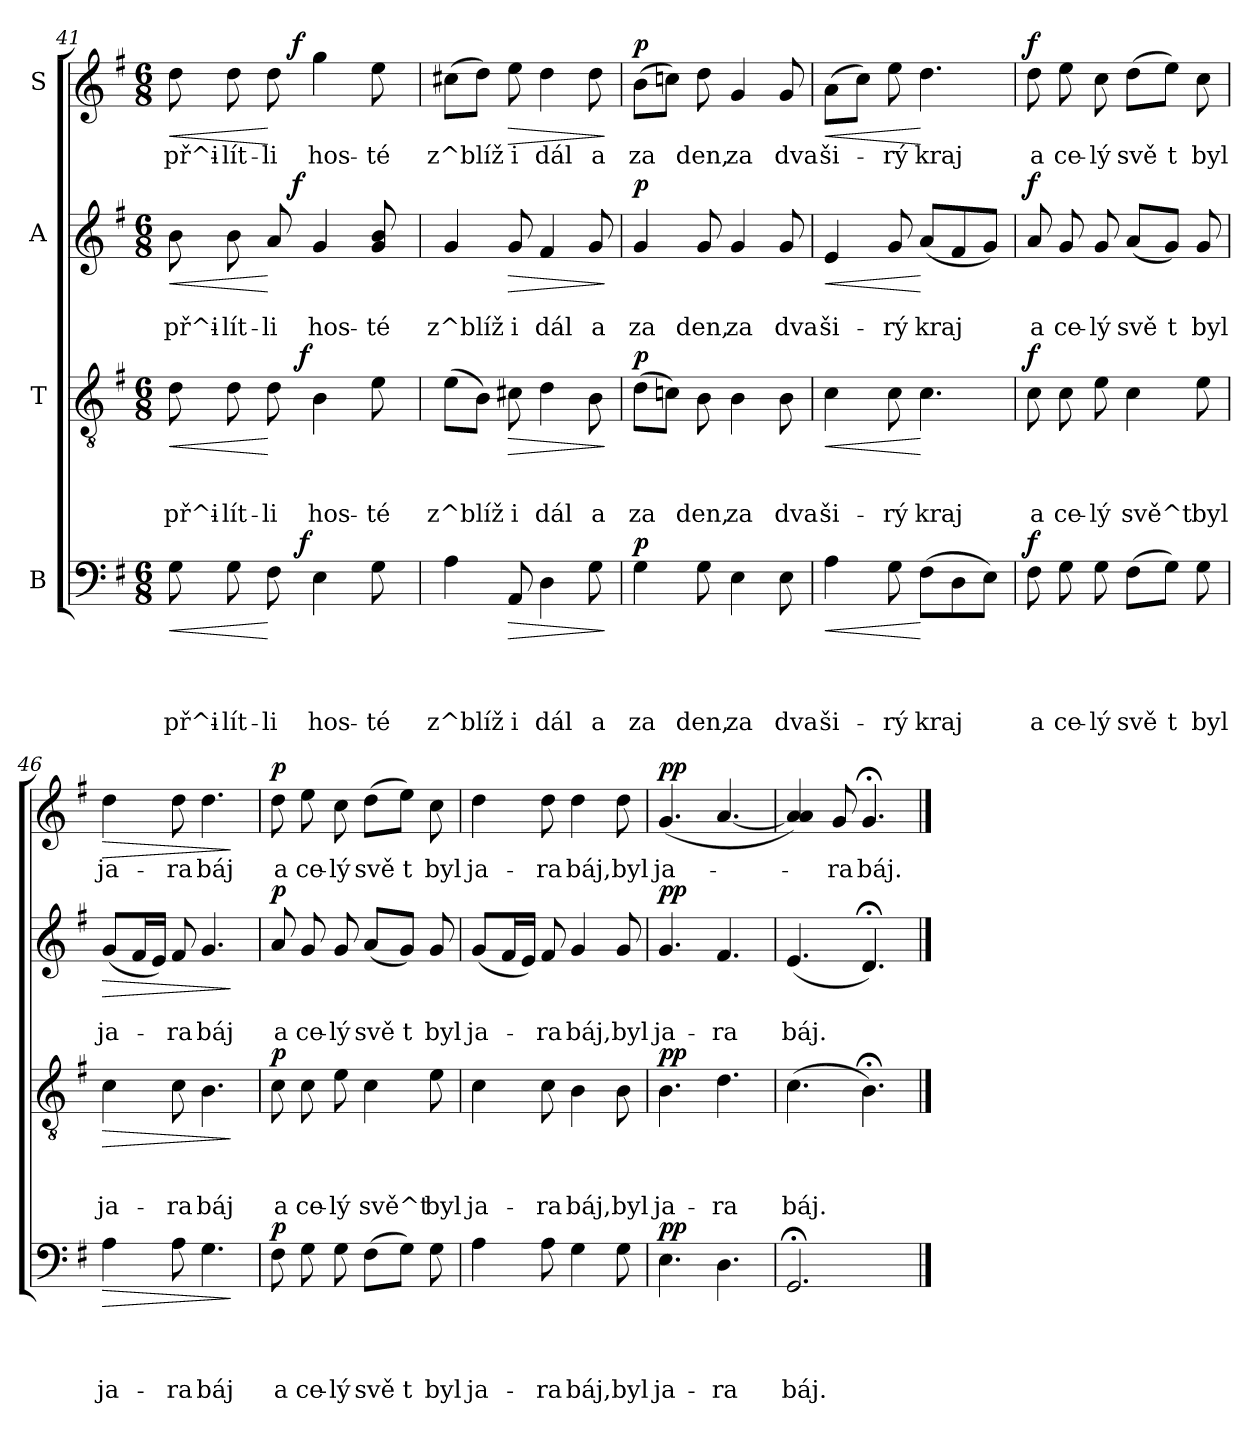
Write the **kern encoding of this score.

**kern	**text	**text	**text	**text	**dynam	**kern	**text	**text	**text	**dynam	**kern	**text	**text	**dynam	**kern	**text	**dynam
*part4	*part4	*part4	*part4	*part4	*part4	*part3	*part3	*part3	*part3	*part3	*part2	*part2	*part2	*part2	*part1	*part1	*part1
*staff4	*staff4	*staff4	*staff4	*staff4	*staff4	*staff3	*staff3	*staff3	*staff3	*staff3	*staff2	*staff2	*staff2	*staff2	*staff1	*staff1	*staff1
*I"B	*	*	*	*	*	*I"T	*	*	*	*	*I"A	*	*	*	*I"S	*	*
*clefF4	*	*	*	*	*	*clefGv2	*	*	*	*	*clefG2	*	*	*	*clefG2	*	*
*k[f#]	*	*	*	*	*	*k[f#]	*	*	*	*	*k[f#]	*	*	*	*k[f#]	*	*
*G:	*	*	*	*	*	*G:	*	*	*	*	*G:	*	*	*	*G:	*	*
*M6/8	*	*	*	*	*	*M6/8	*	*	*	*	*M6/8	*	*	*	*M6/8	*	*
=41	=41	=41	=41	=41	=41	=41	=41	=41	=41	=41	=41	=41	=41	=41	=41	=41	=41
!	!	!	!	!LO:LY:b	!LO:HP:b	!	!	!	!LO:LY:b	!LO:HP:b	!	!	!LO:LY:b	!LO:HP:b	!	!LO:LY:b	!LO:HP:b
*^	*	*	*	*	*	*^	*	*	*	*	*^	*	*	*	*^	*	*
8G\	4ryy	.	.	.	př^i-	<	8d\	4ryy	.	.	př^i-	<	8b\	3ryy	.	př^i-	<	8dd\	3ryy	př^i-	<
!	!	!	!	!	!LO:LY:b	!	!	!	!	!	!LO:LY:b	!	!	!	!	!LO:LY:b	!	!	!	!LO:LY:b	!
8G\	.	.	.	.	-lít-	.	8d\	.	.	.	-lít-	.	8b\	.	.	-lít-	.	8dd\	.	-lít-	.
!	!	!	!	!	!LO:LY:b	!	!	!	!	!	!LO:LY:b	!	!	!	!	!LO:LY:b	!	!	!	!LO:LY:b	!
8F#\	16.ryy	.	.	.	-li	[	8d\	16.ryy	.	.	-li	[	8a/	.	.	-li	[	8dd\	.	-li	[
!	!	!	!	!	!	!	!	!	!	!	!	!	!	!	!	!	!LO:DY:a	!	!	!	!LO:DY:a
.	.	.	.	.	.	.	.	.	.	.	.	.	.	3ryy	.	.	f	.	3ryy	.	f
!	!	!	!	!	!	!LO:DY:a	!	!	!	!	!	!LO:DY:a	!	!	!	!	!	!	!	!	!
.	4ryy	.	.	.	.	f	.	4ryy	.	.	.	f	.	.	.	.	.	.	.	.	.
!	!	!	!	!	!LO:LY:b	!	!	!	!	!	!LO:LY:b	!	!	!	!	!LO:LY:b	!	!	!	!LO:LY:b	!
4E\	.	.	.	.	hos-	.	4B\	.	.	.	hos-	.	4g/	.	.	hos-	.	4gg\	.	hos-	.
.	8ryy	.	.	.	.	.	.	8ryy	.	.	.	.	.	.	.	.	.	.	.	.	.
!	!	!	!	!	!LO:LY:b	!	!	!	!	!	!LO:LY:b	!	!	!	!	!LO:LY:b	!	!	!	!LO:LY:b	!
8G\	.	.	.	.	-té	.	8e\	.	.	.	-té	.	8g/ 8b/	.	.	-té	.	8ee\	.	-té	.
.	.	.	.	.	.	.	.	.	.	.	.	.	.	12ryy	.	.	.	.	12ryy	.	.
.	32ryy	.	.	.	.	.	.	32ryy	.	.	.	.	.	.	.	.	.	.	.	.	.
=42	=42	=42	=42	=42	=42	=42	=42	=42	=42	=42	=42	=42	=42	=42	=42	=42	=42	=42	=42	=42	=42
!	!	!	!	!	!LO:LY:b	!	!	!	!	!	!LO:LY:b	!	!	!	!	!LO:LY:b	!	!	!	!LO:LY:b	!
*v	*v	*	*	*	*	*	*	*	*	*	*	*	*v	*v	*	*	*	*v	*v	*	*
*	*	*	*	*	*	*v	*v	*	*	*	*	*	*	*	*	*	*	*
4A\	.	.	.	z^blíž	.	(>8e\L	.	.	z^blíž	.	4g/	.	z^blíž	.	(>8cc#X\L	z^blíž	.
.	.	.	.	.	.	8B\J)	.	.	.	.	.	.	.	.	8dd\J)	.	.
!	!	!	!	!LO:LY:b	!LO:HP:b	!	!	!	!LO:LY:b	!LO:HP:b	!	!	!LO:LY:b	!LO:HP:b	!	!LO:LY:b	!LO:HP:b
8AA/	.	.	.	i	>	8c#X\	.	.	i	>	8g/	.	i	>	8ee\	i	>
!	!	!	!	!LO:LY:b	!	!	!	!	!LO:LY:b	!	!	!	!LO:LY:b	!	!	!LO:LY:b	!
4D\	.	.	.	dál	.	4d\	.	.	dál	.	4f#/	.	dál	.	4dd\	dál	.
!	!	!	!	!LO:LY:b	!	!	!	!	!LO:LY:b	!	!	!	!LO:LY:b	!	!	!LO:LY:b	!
8G\	.	.	.	a	.	8B\	.	.	a	.	8g/	.	a	.	8dd\	a	.
.	.	.	.	.	]	.	.	.	.	]	.	.	.	]	.	.	]
!!LO:PB:g=z
=43	=43	=43	=43	=43	=43	=43	=43	=43	=43	=43	=43	=43	=43	=43	=43	=43	=43
!	!	!	!	!LO:LY:b	!LO:DY:a	!	!	!	!LO:LY:b	!LO:DY:a	!	!	!LO:LY:b	!LO:DY:a	!	!LO:LY:b	!LO:DY:a
4G\	.	.	.	za	p	(>8d\L	.	.	za	p	4g/	.	za	p	(>8b\L	za	p
.	.	.	.	.	.	8cn\J)	.	.	.	.	.	.	.	.	8ccn\J)	.	.
!	!	!	!	!LO:LY:b	!	!	!	!	!LO:LY:b	!	!	!	!LO:LY:b	!	!	!LO:LY:b	!
8G\	.	.	.	den,	.	8B\	.	.	den,	.	8g/	.	den,	.	8dd\	den,	.
!	!	!	!	!LO:LY:b	!	!	!	!	!LO:LY:b	!	!	!	!LO:LY:b	!	!	!LO:LY:b	!
4E\	.	.	.	za	.	4B\	.	.	za	.	4g/	.	za	.	4g/	za	.
!	!	!	!	!LO:LY:b	!	!	!	!	!LO:LY:b	!	!	!	!LO:LY:b	!	!	!LO:LY:b	!
8E\	.	.	.	dva	.	8B\	.	.	dva	.	8g/	.	dva	.	8g/	dva	.
=44	=44	=44	=44	=44	=44	=44	=44	=44	=44	=44	=44	=44	=44	=44	=44	=44	=44
!	!	!	!	!LO:LY:b	!LO:HP:b	!	!	!	!LO:LY:b	!LO:HP:b	!	!	!LO:LY:b	!LO:HP:b	!	!LO:LY:b	!LO:HP:b
4A\	.	.	.	ši-	<	4c\	.	.	ši-	<	4e/	.	ši-	<	(>8a\L	ši-	<
.	.	.	.	.	.	.	.	.	.	.	.	.	.	.	8cc\J)	.	.
!	!	!	!	!LO:LY:b	!	!	!	!	!LO:LY:b	!	!	!	!LO:LY:b	!	!	!LO:LY:b	!
8G\	.	.	.	-rý	.	8c\	.	.	-rý	.	8g/	.	-rý	.	8ee\	-rý	.
!	!	!	!	!LO:LY:b	!	!	!	!	!LO:LY:b	!	!	!	!LO:LY:b	!	!	!LO:LY:b	!
(>8F#\L	.	.	.	kraj	[	4.c\	.	.	kraj	[	(<8a/L	.	kraj	[	4.dd\	kraj	[
8D\	.	.	.	.	.	.	.	.	.	.	8f#/	.	.	.	.	.	.
8E\J)	.	.	.	.	.	.	.	.	.	.	8g/J)	.	.	.	.	.	.
=45	=45	=45	=45	=45	=45	=45	=45	=45	=45	=45	=45	=45	=45	=45	=45	=45	=45
!	!	!	!	!LO:LY:b	!LO:DY:a	!	!	!	!LO:LY:b	!LO:DY:a	!	!	!LO:LY:b	!LO:DY:a	!	!LO:LY:b	!LO:DY:a
8F#\	.	.	.	a	f	8c\	.	.	a	f	8a/	.	a	f	8dd\	a	f
!	!	!	!	!LO:LY:b	!	!	!	!	!LO:LY:b	!	!	!	!LO:LY:b	!	!	!LO:LY:b	!
8G\	.	.	.	ce-	.	8c\	.	.	ce-	.	8g/	.	ce-	.	8ee\	ce-	.
!	!	!	!	!LO:LY:b	!	!	!	!	!LO:LY:b	!	!	!	!LO:LY:b	!	!	!LO:LY:b	!
8G\	.	.	.	-lý	.	8e\	.	.	-lý	.	8g/	.	-lý	.	8cc\	-lý	.
!	!	!	!	!LO:LY:b	!	!	!	!	!LO:LY:b	!	!	!	!LO:LY:b	!	!	!LO:LY:b	!
(>8F#\L	.	.	.	svě	.	4c\	.	.	svě^t	.	(<8a/L	.	svě	.	(>8dd\L	svě	.
!	!	!	!	!LO:LY:b	!	!	!	!	!	!	!	!	!LO:LY:b	!	!	!LO:LY:b	!
8G\J)	.	.	.	t	.	.	.	.	.	.	8g/J)	.	t	.	8ee\J)	t	.
!	!	!	!	!LO:LY:b	!	!	!	!	!LO:LY:b	!	!	!	!LO:LY:b	!	!	!LO:LY:b	!
8G\	.	.	.	byl	.	8e\	.	.	byl	.	8g/	.	byl	.	8cc\	byl	.
=46	=46	=46	=46	=46	=46	=46	=46	=46	=46	=46	=46	=46	=46	=46	=46	=46	=46
!	!	!	!	!LO:LY:b	!LO:HP:b	!	!	!	!LO:LY:b	!LO:HP:b	!	!	!LO:LY:b	!LO:HP:b	!	!LO:LY:b	!LO:HP:b
4A\	.	.	.	ja-	>	4c\	.	.	ja-	>	(<8g/L	.	ja-	>	4dd\	ja-	>
.	.	.	.	.	.	.	.	.	.	.	16f#/L	.	.	.	.	.	.
.	.	.	.	.	.	.	.	.	.	.	16e/JJ)	.	.	.	.	.	.
!	!	!	!	!LO:LY:b	!	!	!	!	!LO:LY:b	!	!	!	!LO:LY:b	!	!	!LO:LY:b	!
8A\	.	.	.	-ra	.	8c\	.	.	-ra	.	8f#/	.	-ra	.	8dd\	-ra	.
!	!	!	!	!LO:LY:b	!	!	!	!	!LO:LY:b	!	!	!	!LO:LY:b	!	!	!LO:LY:b	!
4.G\	.	.	.	báj	.	4.B\	.	.	báj	.	4.g/	.	báj	.	4.dd\	báj	.
.	.	.	.	.	]	.	.	.	.	]	.	.	.	]	.	.	]
=47	=47	=47	=47	=47	=47	=47	=47	=47	=47	=47	=47	=47	=47	=47	=47	=47	=47
!	!	!	!	!LO:LY:b	!LO:DY:a	!	!	!	!LO:LY:b	!LO:DY:a	!	!	!LO:LY:b	!LO:DY:a	!	!LO:LY:b	!LO:DY:a
8F#\	.	.	.	a	p	8c\	.	.	a	p	8a/	.	a	p	8dd\	a	p
!	!	!	!	!LO:LY:b	!	!	!	!	!LO:LY:b	!	!	!	!LO:LY:b	!	!	!LO:LY:b	!
8G\	.	.	.	ce-	.	8c\	.	.	ce-	.	8g/	.	ce-	.	8ee\	ce-	.
!	!	!	!	!LO:LY:b	!	!	!	!	!LO:LY:b	!	!	!	!LO:LY:b	!	!	!LO:LY:b	!
8G\	.	.	.	-lý	.	8e\	.	.	-lý	.	8g/	.	-lý	.	8cc\	-lý	.
!	!	!	!	!LO:LY:b	!	!	!	!	!LO:LY:b	!	!	!	!LO:LY:b	!	!	!LO:LY:b	!
(>8F#\L	.	.	.	svě	.	4c\	.	.	svě^t	.	(<8a/L	.	svě	.	(>8dd\L	svě	.
!	!	!	!	!LO:LY:b	!	!	!	!	!	!	!	!	!LO:LY:b	!	!	!LO:LY:b	!
8G\J)	.	.	.	t	.	.	.	.	.	.	8g/J)	.	t	.	8ee\J)	t	.
!	!	!	!	!LO:LY:b	!	!	!	!	!LO:LY:b	!	!	!	!LO:LY:b	!	!	!LO:LY:b	!
8G\	.	.	.	byl	.	8e\	.	.	byl	.	8g/	.	byl	.	8cc\	byl	.
!!LO:LB:g=z
=48	=48	=48	=48	=48	=48	=48	=48	=48	=48	=48	=48	=48	=48	=48	=48	=48	=48
!	!	!	!	!LO:LY:b	!	!	!	!	!LO:LY:b	!	!	!	!LO:LY:b	!	!	!LO:LY:b	!
4A\	.	.	.	ja-	.	4c\	.	.	ja-	.	(<8g/L	.	ja-	.	4dd\	ja-	.
.	.	.	.	.	.	.	.	.	.	.	16f#/L	.	.	.	.	.	.
.	.	.	.	.	.	.	.	.	.	.	16e/JJ)	.	.	.	.	.	.
!	!	!	!	!LO:LY:b	!	!	!	!	!LO:LY:b	!	!	!	!LO:LY:b	!	!	!LO:LY:b	!
8A\	.	.	.	-ra	.	8c\	.	.	-ra	.	8f#/	.	-ra	.	8dd\	-ra	.
!	!	!	!	!LO:LY:b	!	!	!	!	!LO:LY:b	!	!	!	!LO:LY:b	!	!	!LO:LY:b	!
4G\	.	.	.	báj,	.	4B\	.	.	báj,	.	4g/	.	báj,	.	4dd\	báj,	.
!	!	!	!	!LO:LY:b	!	!	!	!	!LO:LY:b	!	!	!	!LO:LY:b	!	!	!LO:LY:b	!
8G\	.	.	.	byl	.	8B\	.	.	byl	.	8g/	.	byl	.	8dd\	byl	.
=49	=49	=49	=49	=49	=49	=49	=49	=49	=49	=49	=49	=49	=49	=49	=49	=49	=49
!	!	!	!	!LO:LY:b	!LO:DY:a	!	!	!	!LO:LY:b	!LO:DY:a	!	!	!LO:LY:b	!LO:DY:a	!	!LO:LY:b	!LO:DY:a
4.E\	.	.	.	ja-	pp	4.B\	.	.	ja-	pp	4.g/	.	ja-	pp	(<4.g/	ja-	pp
!	!	!	!	!LO:LY:b	!	!	!	!	!LO:LY:b	!	!	!	!LO:LY:b	!	!	!	!
4.D\	.	.	.	-ra	.	4.d\	.	.	-ra	.	4.f#/	.	-ra	.	[<4.a/	.	.
=50	=50	=50	=50	=50	=50	=50	=50	=50	=50	=50	=50	=50	=50	=50	=50	=50	=50
!	!	!	!	!LO:LY:b	!	!	!	!	!LO:LY:b	!	!	!	!LO:LY:b	!	!	!	!
2.GG;/	.	.	.	báj.	.	(>4.c\	.	.	báj.	.	(<4.e/	.	báj.	.	4a/] 4a/)	.	.
!	!	!	!	!	!	!	!	!	!	!	!	!	!	!	!	!LO:LY:b	!
.	.	.	.	.	.	.	.	.	.	.	.	.	.	.	8g/	-ra	.
!	!	!	!	!	!	!	!	!	!	!	!	!	!	!	!	!LO:LY:b	!
.	.	.	.	.	.	4.B;<\)	.	.	.	.	4.d;/)	.	.	.	4.g;/	báj.	.
==	==	==	==	==	==	==	==	==	==	==	==	==	==	==	==	==	==
*-	*-	*-	*-	*-	*-	*-	*-	*-	*-	*-	*-	*-	*-	*-	*-	*-	*-
